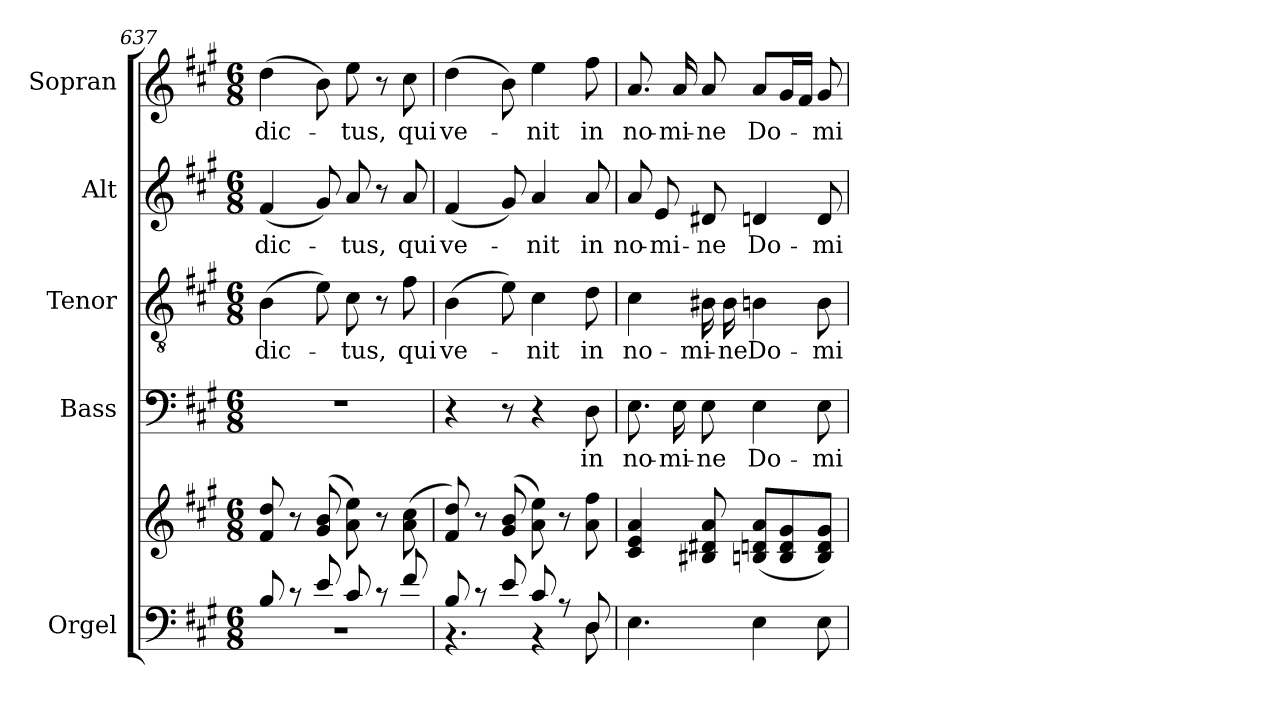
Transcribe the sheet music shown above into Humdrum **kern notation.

**kern	**kern	**kern	**text	**kern	**text	**kern	**text	**kern	**text
*part5	*part5	*part4	*part4	*part3	*part3	*part2	*part2	*part1	*part1
*staff6	*staff5	*staff4	*staff4	*staff3	*staff3	*staff2	*staff2	*staff1	*staff1
*I"Orgel	*	*I"Bass	*	*I"Tenor	*	*I"Alt	*	*I"Sopran	*
*I'Org.	*	*I'B.	*	*I'T.	*	*I'A.	*	*I'S.	*
*clefF4	*clefG2	*clefF4	*	*clefGv2	*	*clefG2	*	*clefG2	*
*k[f#c#g#]	*k[f#c#g#]	*k[f#c#g#]	*	*k[f#c#g#]	*	*k[f#c#g#]	*	*k[f#c#g#]	*
*A:	*A:	*A:	*	*A:	*	*A:	*	*A:	*
*M6/8	*M6/8	*M6/8	*	*M6/8	*	*M6/8	*	*M6/8	*
=637	=637	=637	=637	=637	=637	=637	=637	=637	=637
*^	*	*	*	*	*	*	*	*	*
!	!LO:N:vis=1	!	!	!	!	!LO:LY:b	!	!LO:LY:b	!	!LO:LY:b
8B/	2.r	8f#/ 8dd/	2.r	.	(>4B\	-dic-	(<4f#/	-dic-	(>4dd\	-dic-
8rc	.	8r	.	.	.	.	.	.	.	.
8e/	.	(8g#/ 8b/	.	.	8e\)	.	8g#/)	.	8b\)	.
!	!	!	!	!	!	!LO:LY:b	!	!LO:LY:b	!	!LO:LY:b
8c#/	.	8a\ 8ee\)	.	.	8c#\	-tus,	8a/	-tus,	8ee\	-tus,
8rc	.	8r	.	.	8r	.	8r	.	8r	.
!	!	!	!	!	!	!LO:LY:b	!	!LO:LY:b	!	!LO:LY:b
8f#/	.	(>8a\ 8cc#\	.	.	8f#\	qui	8a/	qui	8cc#\	qui
=638	=638	=638	=638	=638	=638	=638	=638	=638	=638	=638
!	!	!	!	!	!	!LO:LY:b	!	!LO:LY:b	!	!LO:LY:b
8B/	4.r	8f#/ 8dd/)	4r	.	(>4B\	ve-	(<4f#/	ve-	(>4dd\	ve-
8rc	.	8r	.	.	.	.	.	.	.	.
8e/	.	(8g#/ 8b/	8r	.	8e\)	.	8g#/)	.	8b\)	.
!	!	!	!	!	!	!LO:LY:b	!	!LO:LY:b	!	!LO:LY:b
8c#/	4r	8a\ 8ee\)	4r	.	4c#\	-nit	4a/	-nit	4ee\	-nit
8r	.	8r	.	.	.	.	.	.	.	.
!	!	!	!	!LO:LY:b	!	!LO:LY:b	!	!LO:LY:b	!	!LO:LY:b
8D/	8D\	8a\ 8ff#\	8D\	in	8d\	in	8a/	in	8ff#\	in
=639	=639	=639	=639	=639	=639	=639	=639	=639	=639	=639
!	!	!	!	!LO:LY:b	!	!LO:LY:b	!	!LO:LY:b	!	!LO:LY:b
*v	*v	*	*	*	*	*	*	*	*	*
4.E\	4c#/ 4e/ 4a/	8.E\	no-	4c#\	no-	8a/	no-	8.a/	no-
!	!	!	!	!	!	!	!LO:LY:b	!	!
.	.	.	.	.	.	8e/	-mi-	.	.
!	!	!	!LO:LY:b	!	!	!	!	!	!LO:LY:b
.	.	16E\	-mi-	.	.	.	.	16a/	-mi-
!	!	!	!LO:LY:b	!	!LO:LY:b	!	!LO:LY:b	!	!LO:LY:b
.	8B#X/ 8d#X/ 8a/	8E\	-ne	16B#X\	-mi-	8d#X/	-ne	8a/	-ne
!	!	!	!	!	!LO:LY:b	!	!	!	!
.	.	.	.	16B#\	-ne	.	.	.	.
!	!	!	!LO:LY:b	!	!LO:LY:b	!	!LO:LY:b	!	!LO:LY:b
4E\	(<8Bn/ 8dn/ 8a/L	4E\	Do-	4Bn\	Do-	4dn/	Do-	8a/L	Do-
.	8B/ 8d/ 8g#/	.	.	.	.	.	.	16g#/L	.
.	.	.	.	.	.	.	.	16f#/JJ	.
!	!	!	!LO:LY:b	!	!LO:LY:b	!	!LO:LY:b	!	!LO:LY:b
8E\	8B/ 8d/ 8g#/J)	8E\	-mi-	8B\	-mi-	8d/	-mi-	8g#/	-mi-
=	=	=	=	=	=	=	=	=	=
*-	*-	*-	*-	*-	*-	*-	*-	*-	*-
